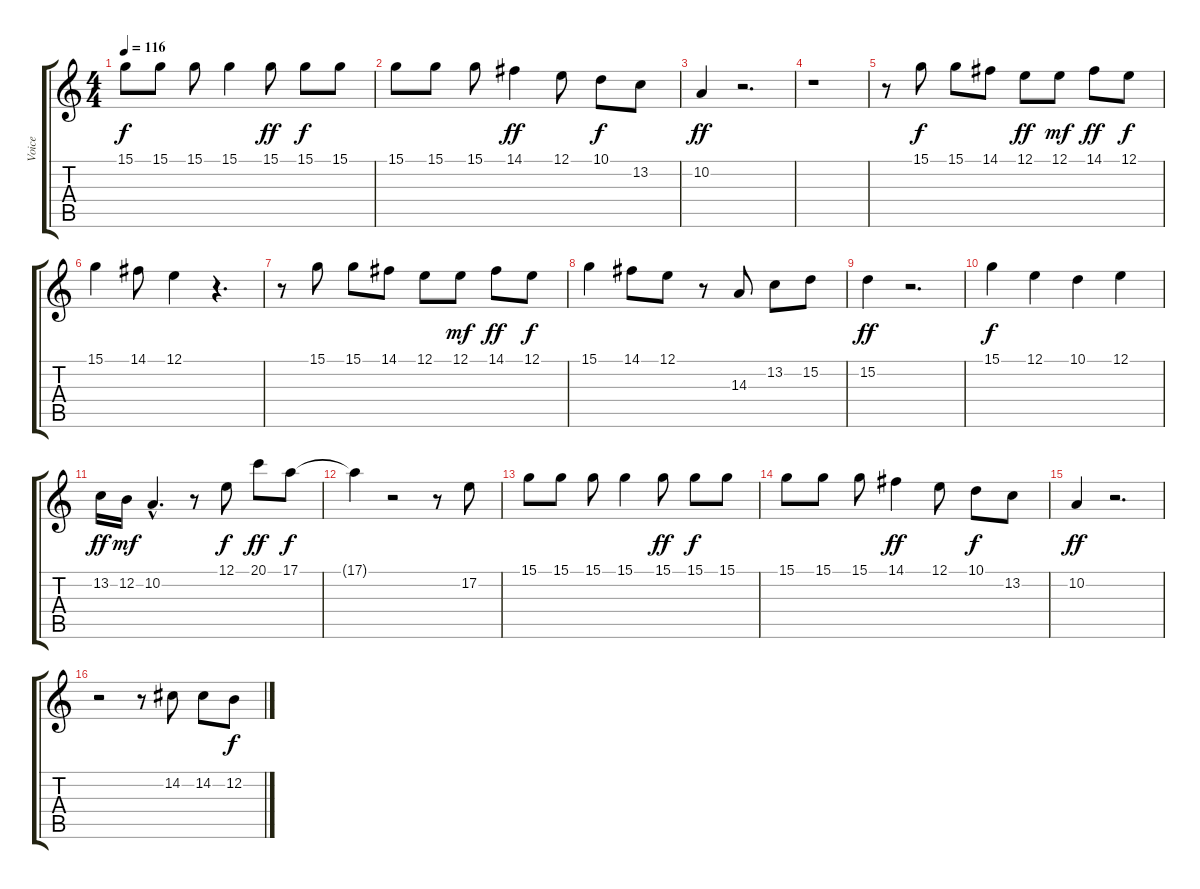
\track ("Voice" "Voice") {instrument lead3calliope}
\staff {score tabs}
\tuning (E4 B3 G3 D3 A2 E2) {hide}
\ts (4 4)
\tempo 116
\clef g2
\ks c
15.1.8{dy f} 15.1.8 15.1.8 15.1.4 15.1.8{dy ff} 15.1.8{dy f} 15.1.8 |
15.1.8 15.1.8 15.1.8 14.1.4{dy ff} 12.1.8 10.1.8{dy f} 13.2.8 |
10.2.4{dy ff} r.2{d} |
r.1 |
r.8 15.1.8{dy f} 15.1.8 14.1.8 12.1.8{dy ff} 12.1.8{dy mf} 14.1.8{dy ff} 12.1.8{dy f} |
15.1.4 14.1.8 12.1.4 r.4{d} |
r.8 15.1.8 15.1.8 14.1.8 12.1.8 12.1.8{dy mf} 14.1.8{dy ff} 12.1.8{dy f} |
15.1.4 14.1.8 12.1.8 r.8 14.3.8 13.2.8 15.2.8 |
15.2.4{dy ff} r.2{d} |
15.1.4{dy f} 12.1.4 10.1.4 12.1.4 |
13.2.16{dy ff} 12.2.16{dy mf} 10.2{hac}.4{d} r.8 12.1.8{dy f} 20.1.8{dy ff} 17.1.8{dy f} |
17.1{t}.4 r.2 r.8 17.2.8 |
15.1.8 15.1.8 15.1.8 15.1.4 15.1.8{dy ff} 15.1.8{dy f} 15.1.8 |
15.1.8 15.1.8 15.1.8 14.1.4{dy ff} 12.1.8 10.1.8{dy f} 13.2.8 |
10.2.4{dy ff} r.2{d} |
r.2 r.8 14.2.8 14.2.8 12.2.8{dy f}
